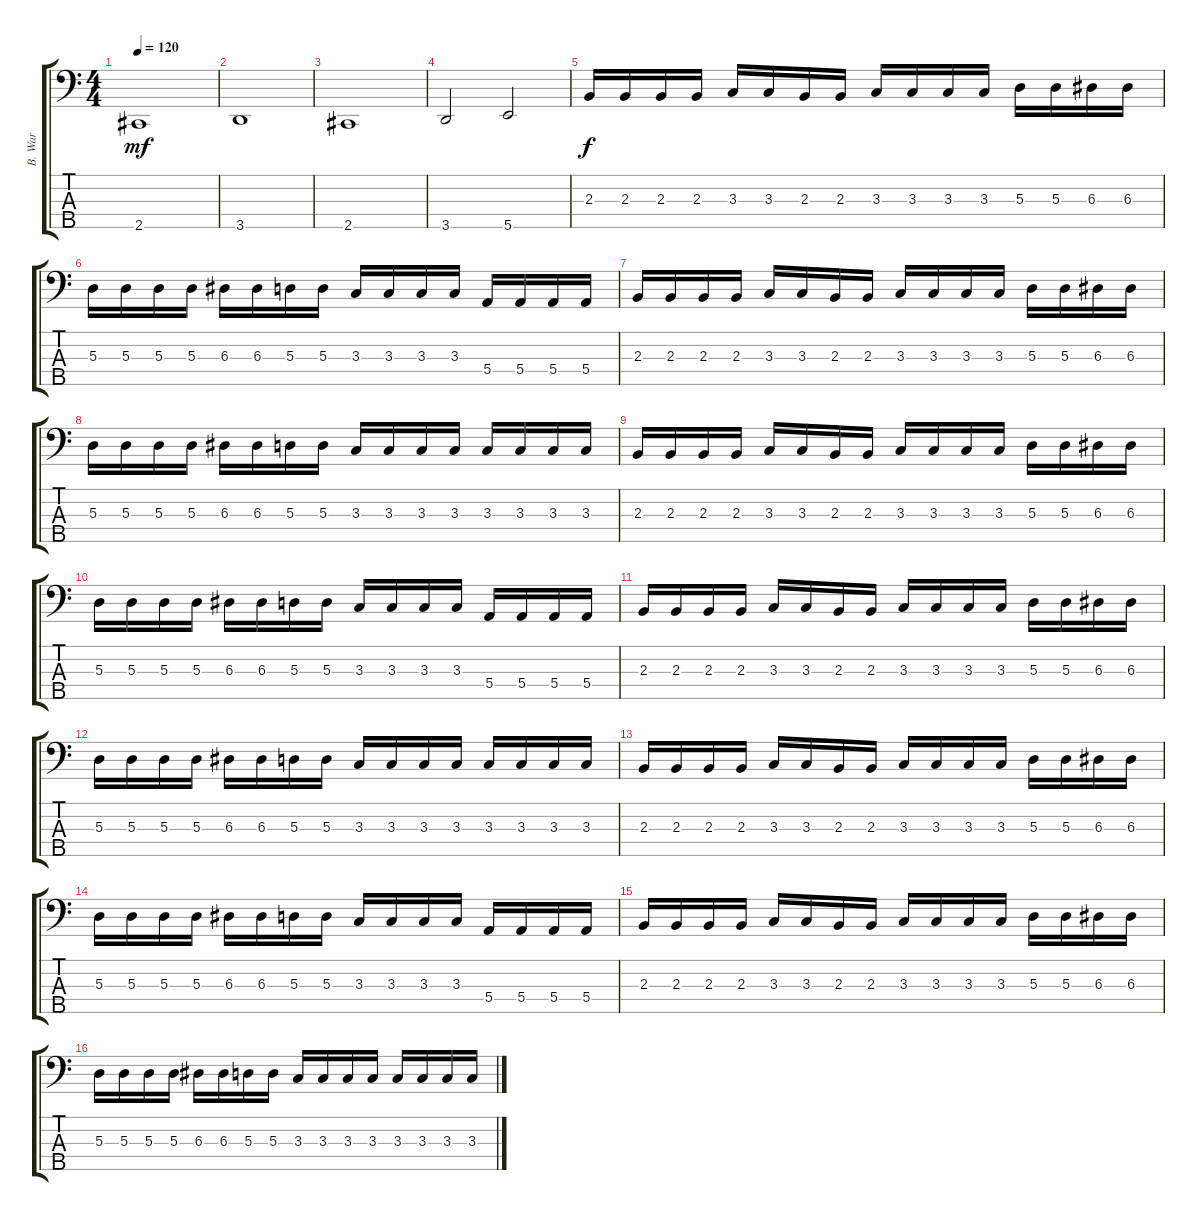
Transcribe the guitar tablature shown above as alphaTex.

\track ("B. War " "B. War ") {instrument electricbassfinger}
\staff {score tabs}
\tuning (G2 D2 A1 E1 B0) {hide}
\ts (4 4)
\tempo 120
\clef f4
\ks c
2.5.1{dy mf} |
3.5.1 |
2.5.1 |
3.5.2 5.5.2 |
2.3.16{dy f volume 9} 2.3.16 2.3.16 2.3.16 3.3.16 3.3.16 2.3.16 2.3.16 3.3.16 3.3.16 3.3.16 3.3.16 5.3.16 5.3.16 6.3.16 6.3.16 |
5.3.16 5.3.16 5.3.16 5.3.16 6.3.16 6.3.16 5.3.16 5.3.16 3.3.16 3.3.16 3.3.16 3.3.16 5.4.16 5.4.16 5.4.16 5.4.16 |
2.3.16 2.3.16 2.3.16 2.3.16 3.3.16 3.3.16 2.3.16 2.3.16 3.3.16 3.3.16 3.3.16 3.3.16 5.3.16 5.3.16 6.3.16 6.3.16 |
5.3.16 5.3.16 5.3.16 5.3.16 6.3.16 6.3.16 5.3.16 5.3.16 3.3.16 3.3.16 3.3.16 3.3.16 3.3.16 3.3.16 3.3.16 3.3.16 |
2.3.16 2.3.16 2.3.16 2.3.16 3.3.16 3.3.16 2.3.16 2.3.16 3.3.16 3.3.16 3.3.16 3.3.16 5.3.16 5.3.16 6.3.16 6.3.16 |
5.3.16 5.3.16 5.3.16 5.3.16 6.3.16 6.3.16 5.3.16 5.3.16 3.3.16 3.3.16 3.3.16 3.3.16 5.4.16 5.4.16 5.4.16 5.4.16 |
2.3.16 2.3.16 2.3.16 2.3.16 3.3.16 3.3.16 2.3.16 2.3.16 3.3.16 3.3.16 3.3.16 3.3.16 5.3.16 5.3.16 6.3.16 6.3.16 |
5.3.16 5.3.16 5.3.16 5.3.16 6.3.16 6.3.16 5.3.16 5.3.16 3.3.16 3.3.16 3.3.16 3.3.16 3.3.16 3.3.16 3.3.16 3.3.16 |
2.3.16 2.3.16 2.3.16 2.3.16 3.3.16 3.3.16 2.3.16 2.3.16 3.3.16 3.3.16 3.3.16 3.3.16 5.3.16 5.3.16 6.3.16 6.3.16 |
5.3.16 5.3.16 5.3.16 5.3.16 6.3.16 6.3.16 5.3.16 5.3.16 3.3.16 3.3.16 3.3.16 3.3.16 5.4.16 5.4.16 5.4.16 5.4.16 |
2.3.16 2.3.16 2.3.16 2.3.16 3.3.16 3.3.16 2.3.16 2.3.16 3.3.16 3.3.16 3.3.16 3.3.16 5.3.16 5.3.16 6.3.16 6.3.16 |
5.3.16 5.3.16 5.3.16 5.3.16 6.3.16 6.3.16 5.3.16 5.3.16 3.3.16 3.3.16 3.3.16 3.3.16 3.3.16 3.3.16 3.3.16 3.3.16
